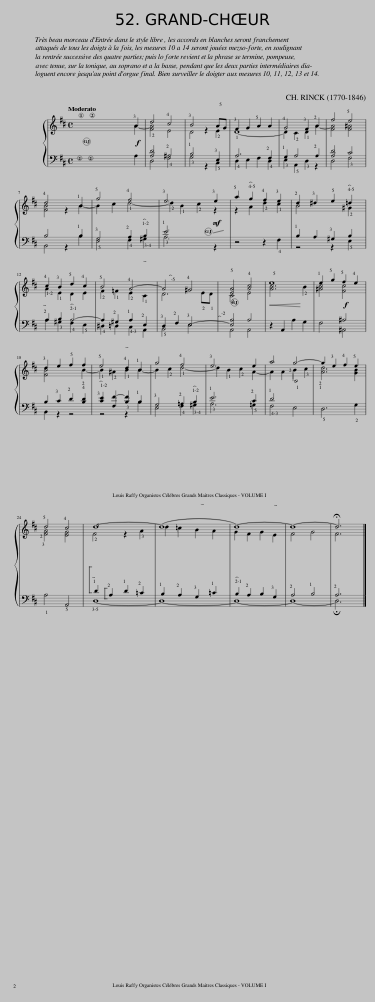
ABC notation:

X:1
%%score { ( 1 2 5 ) | ( 3 4 ) }
L:1/8
Q:1/4=80
M:4/4
I:linebreak $
K:D
V:1 treble
V:2 treble
V:5 treble
V:3 bass
V:4 bass
V:1
!f! !3!A2 | d4 !4!c4 | !3!B4 z2 !5!AG | !3!F2 G2 !5!A2 A2 | !4!G4 !3!F2 !2!A2 | %5
 f4 !5!e4 |$ !4!d4 z2 !1!B2 | !5!g4 !4!f4 | !3!e6!mf! !3!e2 | !5!a2 !4-5!g2 !4!f2 !3!e2 | %10
 !2!d2 !3!^d2 !5!e2 !4-5!=d2 |$ !4!c2 !3!B2 !5!d2 !4!c2 | !5!B4 !4!A4- | !-5!A4 !4!^G4 | !5![EA]4 !4![Ac]4 | %15
!<(! !5!e8!<)! | !1!e2 !5!g2!f! !5!f2 !4!e2 |$ !3!d2 e2 !5!f2 f2 | !5!e4 !4!d2 !1!B2 | g4 !4!f4 | %20
 !3!e6 e2 | a4 g4- | g2 !3!e2 !4!f2 !5!e2 |$ !5!d4 !4!c4 | !5!d8- | %25
 (d8 | d8-) | d8- | !fermata!d6 |] %29
V:2
 A2- | !2![FA]4 E4 | D4 x2 !2!E2 | !1!D8- | D2 !2!C2 !1!D2 A2- | %5
 [FA]4 [F^A]4 |$ [FB]4 x2 B2- | B2 c2 !1!d4- | !2!d2 !1!B2 !2!c2 z2 | z2 A2 !2!d2 !1!c2 | %10
 B4 x2 !2!^G2 |$ !1-2!A2 !1!E2 D2 E2 | !2!F2 !1!=F2 !2!E2 !1!C2 | D6 !2!E!1!D | !2!C4 E4 | %15
 [Ac]6 !2!B2 | [^Ac]4 [Fc]4 |$ [FB]4 x2 B2- | !1!B2 !2!^A2 !1!B2 B2- | B2 !2!c2 !1!d4- | %20
 d2 !1!B2 !2!c2 A2- | A2 A2 !2!B2 !3!c2 | !1!!2![Ad]6 [GB]2 |$ !2!!3![FA]4 [EG]4 | !2!F4 z2 !3!A2 | %25
 d2 =c2 B2 A2 | G2 F2 G2 E2 | F4 G4 | F6 |] %29
V:3
 A,2 | [A,D]4 !2!^A,4 | !1!B,4 z2 !3!E,2 | A,6 !2!F,2 | !1!G,2 A,4 !2!A,2 | %5
 [A,D]4 C4 |$ B,4 z2 !1!B,2 | !3!G,4 !2!A,2 !1-2!B,2 | !1!E6 z2 | z4 z2 !4!F,2 | %10
 !1!B,2 A,2 !3!^G,2 B,2 |$ !2!A,2 B,2 !2-1!A,4- | A,2 !2!^G,2 !1!A,2 !2!E,2 | !3!D,2 !2!F,2 !3!E,4- | !-2![E,A,]4 A,4 | %15
 z2 A,,2 A,2 G,2 | F,4 ^A,4 |$ B,2 !3!C2 !2!D2 !4!!2![B,D]2 | !3!!1-2![CE]2 [F,F-]2 !3![B,F]2 !1!B,2 | !3!G,4 !2!=A,2 !1-2!B,2 | %20
 !1!E6 !2!C2 | !1!D4 E,4 | !5!D,6 !2!G,2 |$ !1!A,4 !5!A,,4 | !1!D2 !2!A,2 !1!D2 !2!=C2 | %25
 !1!B,2 !2!A,2 !3!G,2 !1!=C2 | !2-1!B,2 !2!A,2 B,2 !3!G,2 | !2!A,4 !1!B,4 | !2!A,6 |] %29
V:4
 x2 | D,4 !4!F,4 | !3!G,4 x2 !5!C,2 | !4!D,2 E,2 F,2 !4!D,2 | !3!E,2 !5!A,,2 !3!D,2 z2 | %5
 D,4 !3!F,4 |$ B,,4 x2 B,2 | !5!E,4 !4!F,2 !3-4!^G,2 | !3!A,6 x2 | x8 | %10
 z4 z2 !5!E,2 |$ A,2 !3!^G,2 !4!F,2 !5!E,2 | !4!^D,2 =D,2 !4-3!C,2 A,,2 | !5!B,,4 E,4 | A,,4 A,,4 | %15
 x8 | x4 ^A,,4 |$ B,,2 z2 z4 | z4 z2 B,2 | E,4 !4!F,2 !3-4!^G,2 | %20
 !3!A,6 !5!=G,2 | !4-3!F,4 x4 | x8 |$ x8 | !3-5!D,8- | %25
 D,8- | D,8- | D,8- | !fermata!D,6 |] %29
V:5
 x2 | x8 | x8 | x8 | x8 | %5
 x8 |$ x8 | x8 | x8 | x8 | %10
 x8 |$ x8 | x8 | x8 | x8 | %15
 x8 | x8 |$ x8 | x8 | x8 | %20
 x8 | x4 !1!G4 | x8 |$ x8 | x8 | %25
 x8 | x8 | x8 | x6 |] %29
